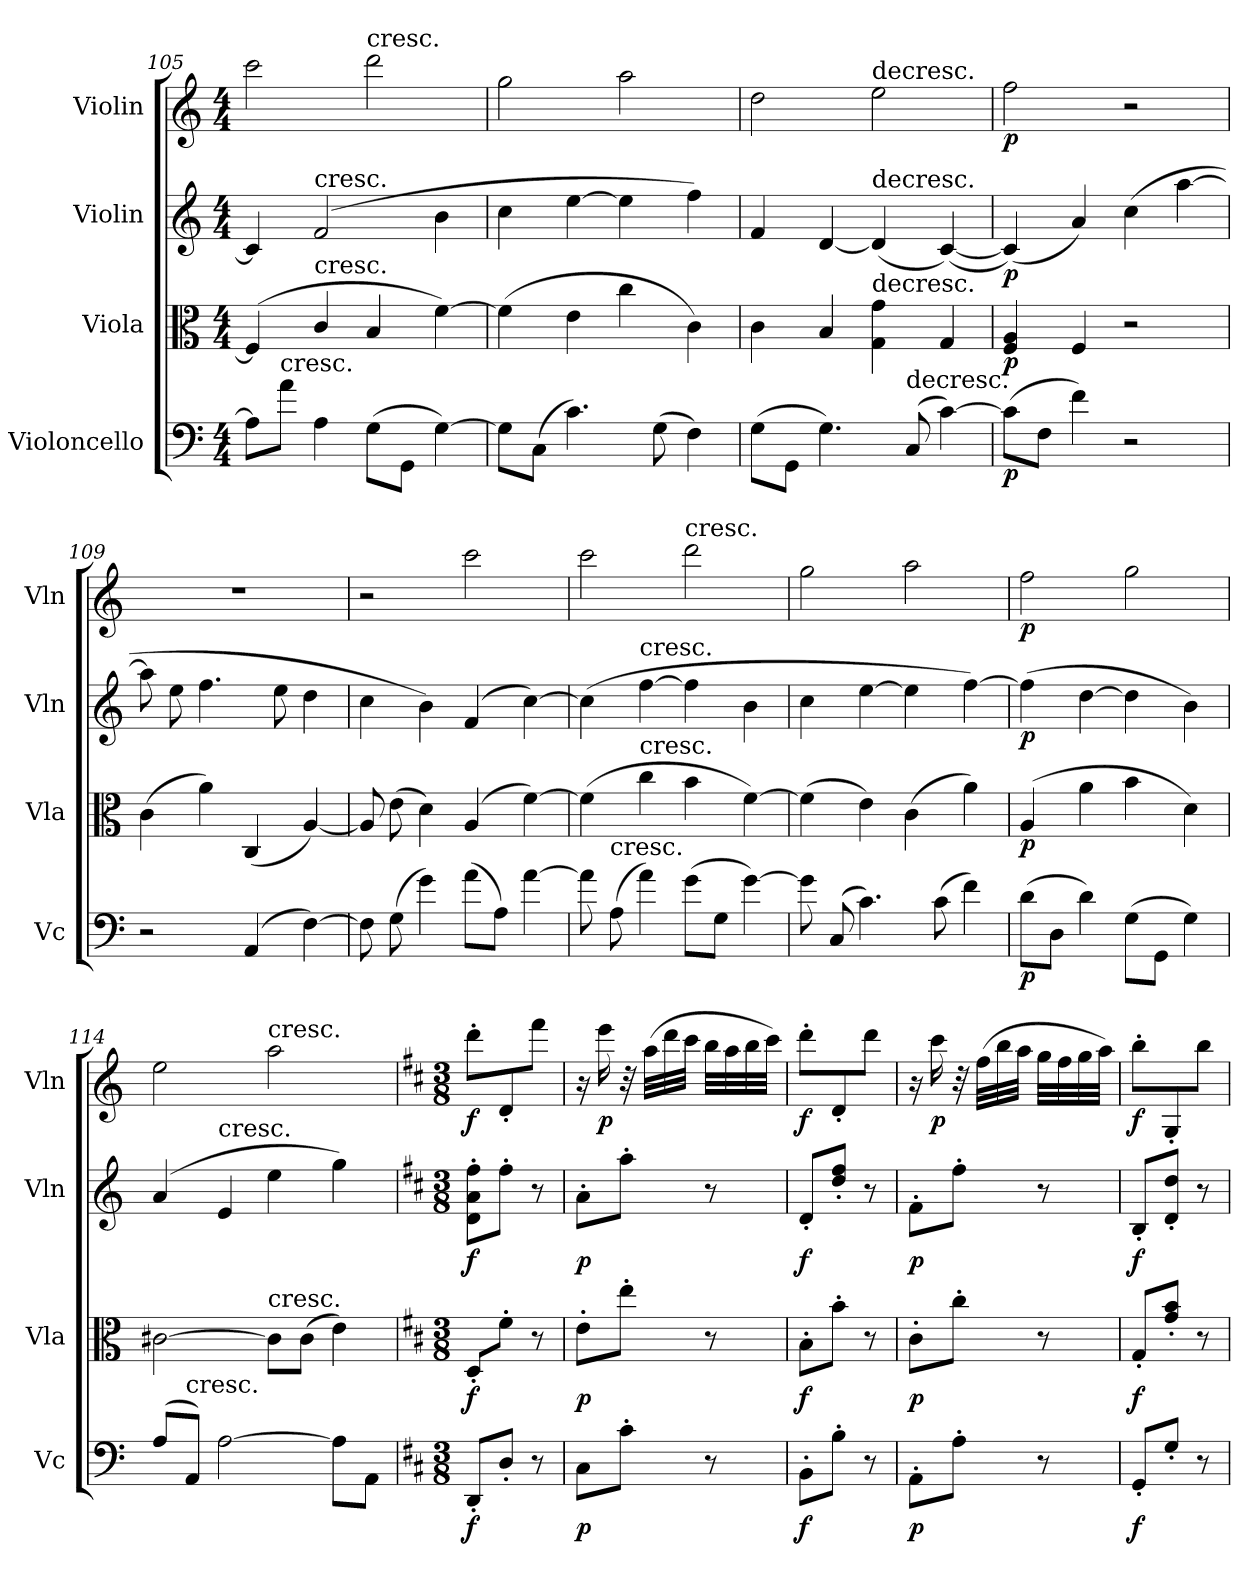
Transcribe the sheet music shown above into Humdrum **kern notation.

**kern	**dynam	**kern	**dynam	**kern	**dynam	**kern	**dynam
*part4	*part4	*part3	*part3	*part2	*part2	*part1	*part1
*staff4	*staff4	*staff3	*staff3	*staff2	*staff2	*staff1	*staff1
*I"Violoncello	*	*I"Viola	*	*I"Violin	*	*I"Violin	*
*I'Vc	*	*I'Vla	*	*I'Vln	*	*I'Vln	*
*clefF4	*	*clefC3	*	*clefG2	*	*clefG2	*
*k[]	*	*k[]	*	*k[]	*	*k[]	*
*M4/4	*	*M4/4	*	*M4/4	*	*M4/4	*
=105	=105	=105	=105	=105	=105	=105	=105
8A\L]	.	(4F/]	.	4c/]	.	2ccc\	.
!LO:TX:t=cresc.	!	!	!	!	!	!	!
8a\J	.	.	.	.	.	.	.
!	!	!	!	!LO:TX:t=cresc.	!	!	!
!	!	!LO:TX:t=cresc.	!	!	!	!	!
4A\	.	4c/	.	(2f/	.	.	.
!	!	!	!	!	!	!LO:TX:t=cresc.	!
(8G\L	.	4B/	.	.	.	2ddd\	.
8GG\J	.	.	.	.	.	.	.
[4G\)	.	[4f\)	.	4b\	.	.	.
=106	=106	=106	=106	=106	=106	=106	=106
8G\L]	.	(4f\]	.	4cc\	.	2gg\	.
(8C\J	.	.	.	.	.	.	.
4.c\)	.	4e\	.	[4ee\	.	.	.
.	.	4cc\	.	4ee\]	.	2aa\	.
(8G\	.	.	.	.	.	.	.
4F\)	.	4c\)	.	4ff\)	.	.	.
=107	=107	=107	=107	=107	=107	=107	=107
(8G\L	.	4c\	.	4f/	.	2dd\	.
8GG\J	.	.	.	.	.	.	.
4.G\)	.	4B/	.	[4d/	.	.	.
!	!	!	!	!	!	!LO:TX:t=decresc.	!
!	!	!	!	!LO:TX:t=decresc.	!	!	!
!	!	!LO:TX:t=decresc.	!	!	!	!	!
.	.	4G\ 4g\	.	(4d/]	.	2ee\	.
!LO:TX:t=decresc.	!	!	!	!	!	!	!
(8C/	.	.	.	.	.	.	.
[4c\)	.	4G/	.	([4c/)	.	.	.
=108	=108	=108	=108	=108	=108	=108	=108
(8c\L]	p	4F/ 4A/	p	(4c/])	p	2ff\	p
8F\J	.	.	.	.	.	.	.
4f\)	.	4F/	.	4a/)	.	.	.
2r	.	2r	.	(4cc\	.	2r	.
.	.	.	.	[4aa\	.	.	.
=109	=109	=109	=109	=109	=109	=109	=109
2r	.	(4c\	.	8aa\]	.	1r	.
.	.	.	.	8ee\	.	.	.
.	.	4a\)	.	4.ff\	.	.	.
(4AA/	.	(4C/	.	.	.	.	.
.	.	.	.	8ee\	.	.	.
[4F\)	.	[4A/)	.	4dd\	.	.	.
=110	=110	=110	=110	=110	=110	=110	=110
8F\]	.	8A/]	.	4cc\	.	2r	.
(8G\	.	(8e\	.	.	.	.	.
4g\)	.	4d\)	.	4b\)	.	.	.
(8a\L	.	(4A/	.	(4f/	.	2ccc\	.
8A\J)	.	.	.	.	.	.	.
[4a\	.	[4f\)	.	[4cc\)	.	.	.
=111	=111	=111	=111	=111	=111	=111	=111
8a\]	.	(4f\]	.	(4cc\]	.	2ccc\	.
!LO:TX:t=cresc.	!	!	!	!	!	!	!
(8A\	.	.	.	.	.	.	.
!	!	!	!	!LO:TX:t=cresc.	!	!	!
!	!	!LO:TX:t=cresc.	!	!	!	!	!
4a\)	.	4cc\	.	[4ff\	.	.	.
!	!	!	!	!	!	!LO:TX:t=cresc.	!
(8g\L	.	4b\	.	4ff\]	.	2ddd\	.
8G\J	.	.	.	.	.	.	.
[4g\)	.	[4f\)	.	4b\	.	.	.
=112	=112	=112	=112	=112	=112	=112	=112
8g\]	.	(4f\]	.	4cc\	.	2gg\	.
(8C/	.	.	.	.	.	.	.
4.c\)	.	4e\)	.	[4ee\	.	.	.
.	.	(4c\	.	4ee\]	.	2aa\	.
(8c\	.	.	.	.	.	.	.
4f\)	.	4a\)	.	[4ff\)	.	.	.
=113	=113	=113	=113	=113	=113	=113	=113
(8d\L	p	(4A/	p	(4ff\]	p	2ff\	p
8D\J	.	.	.	.	.	.	.
4d\)	.	4a\	.	[4dd\	.	.	.
(8G\L	.	4b\	.	4dd\]	.	2gg\	.
8GG\J	.	.	.	.	.	.	.
4G\)	.	4d\)	.	4b\)	.	.	.
=114	=114	=114	=114	=114	=114	=114	=114
(8A\L	.	[2c#X\	.	(4a/	.	2ee\	.
!LO:TX:t=cresc.	!	!	!	!	!	!	!
8AA/J)	.	.	.	.	.	.	.
!	!	!	!	!LO:TX:t=cresc.	!	!	!
[2A\	.	.	.	4e/	.	.	.
!	!	!	!	!	!	!LO:TX:t=cresc.	!
!	!	!LO:TX:t=cresc.	!	!	!	!	!
.	.	8c#\L]	.	4ee\	.	2aa\	.
.	.	(8c#\J	.	.	.	.	.
8A\L]	.	4e\)	.	4gg\)	.	.	.
8AA\J	.	.	.	.	.	.	.
=115	=115	=115	=115	=115	=115	=115	=115
*k[f#c#]	*	*k[f#c#]	*	*k[f#c#]	*	*k[f#c#]	*
*M3/8	*	*M3/8	*	*M3/8	*	*M3/8	*
8DD'/L	f	8D'/L	f	8d'\ 8a'\ 8ff#'\L	f	8ddd'\L	f
8D'/J	.	8f#'\J	.	8ff#'\J	.	8d'/	.
8r	.	8r	.	8r	.	8fff#\J	.
=116	=116	=116	=116	=116	=116	=116	=116
8C#\L	p	8e'\L	p	8a'\L	p	16r	.
.	.	.	.	.	.	16eee\	p
8c#'\J	.	8ee'\J	.	8aa'\J	.	32r	.
.	.	.	.	.	.	(32aa\LLL	.
.	.	.	.	.	.	32ddd\	.
.	.	.	.	.	.	32ccc#\JJJ	.
8r	.	8r	.	8r	.	32bb\LLL	.
.	.	.	.	.	.	32aa\	.
.	.	.	.	.	.	32bb\	.
.	.	.	.	.	.	32ccc#\JJJ)	.
=117	=117	=117	=117	=117	=117	=117	=117
8BB'\L	f	8B'\L	f	8d'/L	f	8ddd'\L	f
8B'\J	.	8b'\J	.	8dd'\ 8ff#'\J	.	8d'/	.
8r	.	8r	.	8r	.	8ddd\J	.
=118	=118	=118	=118	=118	=118	=118	=118
8AA'\L	p	8c#'\L	p	8f#'\L	p	16r	.
.	.	.	.	.	.	16ccc#\	p
8A'\J	.	8cc#'\J	.	8ff#'\J	.	32r	.
.	.	.	.	.	.	(32ff#\LLL	.
.	.	.	.	.	.	32bb\	.
.	.	.	.	.	.	32aa\JJJ	.
8r	.	8r	.	8r	.	32gg\LLL	.
.	.	.	.	.	.	32ff#\	.
.	.	.	.	.	.	32gg\	.
.	.	.	.	.	.	32aa\JJJ)	.
=119	=119	=119	=119	=119	=119	=119	=119
8GG'/L	f	8G'/L	f	8B'/L	f	8bb'\L	f
8G'/J	.	8g'\ 8b'\J	.	8d'/ 8dd'/J	.	8G'/	.
8r	.	8r	.	8r	.	8bb\J	.
=	=	=	=	=	=	=	=
*-	*-	*-	*-	*-	*-	*-	*-
